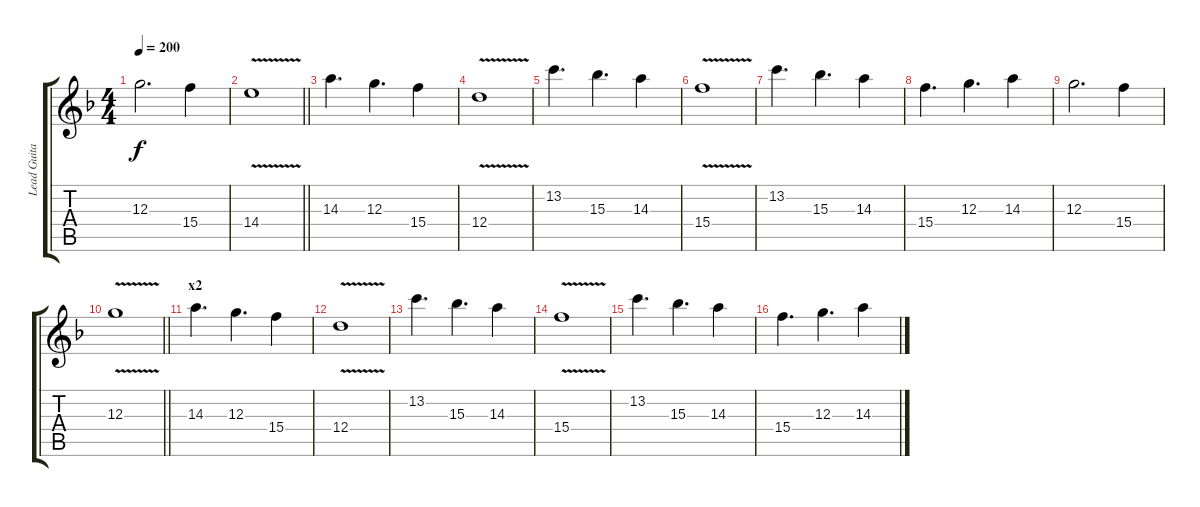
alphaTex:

\track ("Lead Guitar 1: Juha-Pekka Alanen" "Lead Guita") {instrument overdrivenguitar}
\staff {score tabs}
\tuning (E4 B3 G3 D3 A2 E2) {hide}
\ts (4 4)
\tempo 200
\clef g2
\ks dminor
12.3.2{d dy f} 15.4.4 |
\barLineRight lightlight
14.4{v}.1 |
14.3.4{d} 12.3.4{d} 15.4.4 |
12.4{v}.1 |
13.2.4{d} 15.3.4{d} 14.3.4 |
15.4{v}.1 |
13.2.4{d} 15.3.4{d} 14.3.4 |
15.4.4{d} 12.3.4{d} 14.3.4 |
12.3.2{d} 15.4.4 |
\barLineRight lightlight
12.3{v}.1 |
\section ("" "x2")
14.3.4{d} 12.3.4{d} 15.4.4 |
12.4{v}.1 |
13.2.4{d} 15.3.4{d} 14.3.4 |
15.4{v}.1 |
13.2.4{d} 15.3.4{d} 14.3.4 |
15.4.4{d} 12.3.4{d} 14.3.4
